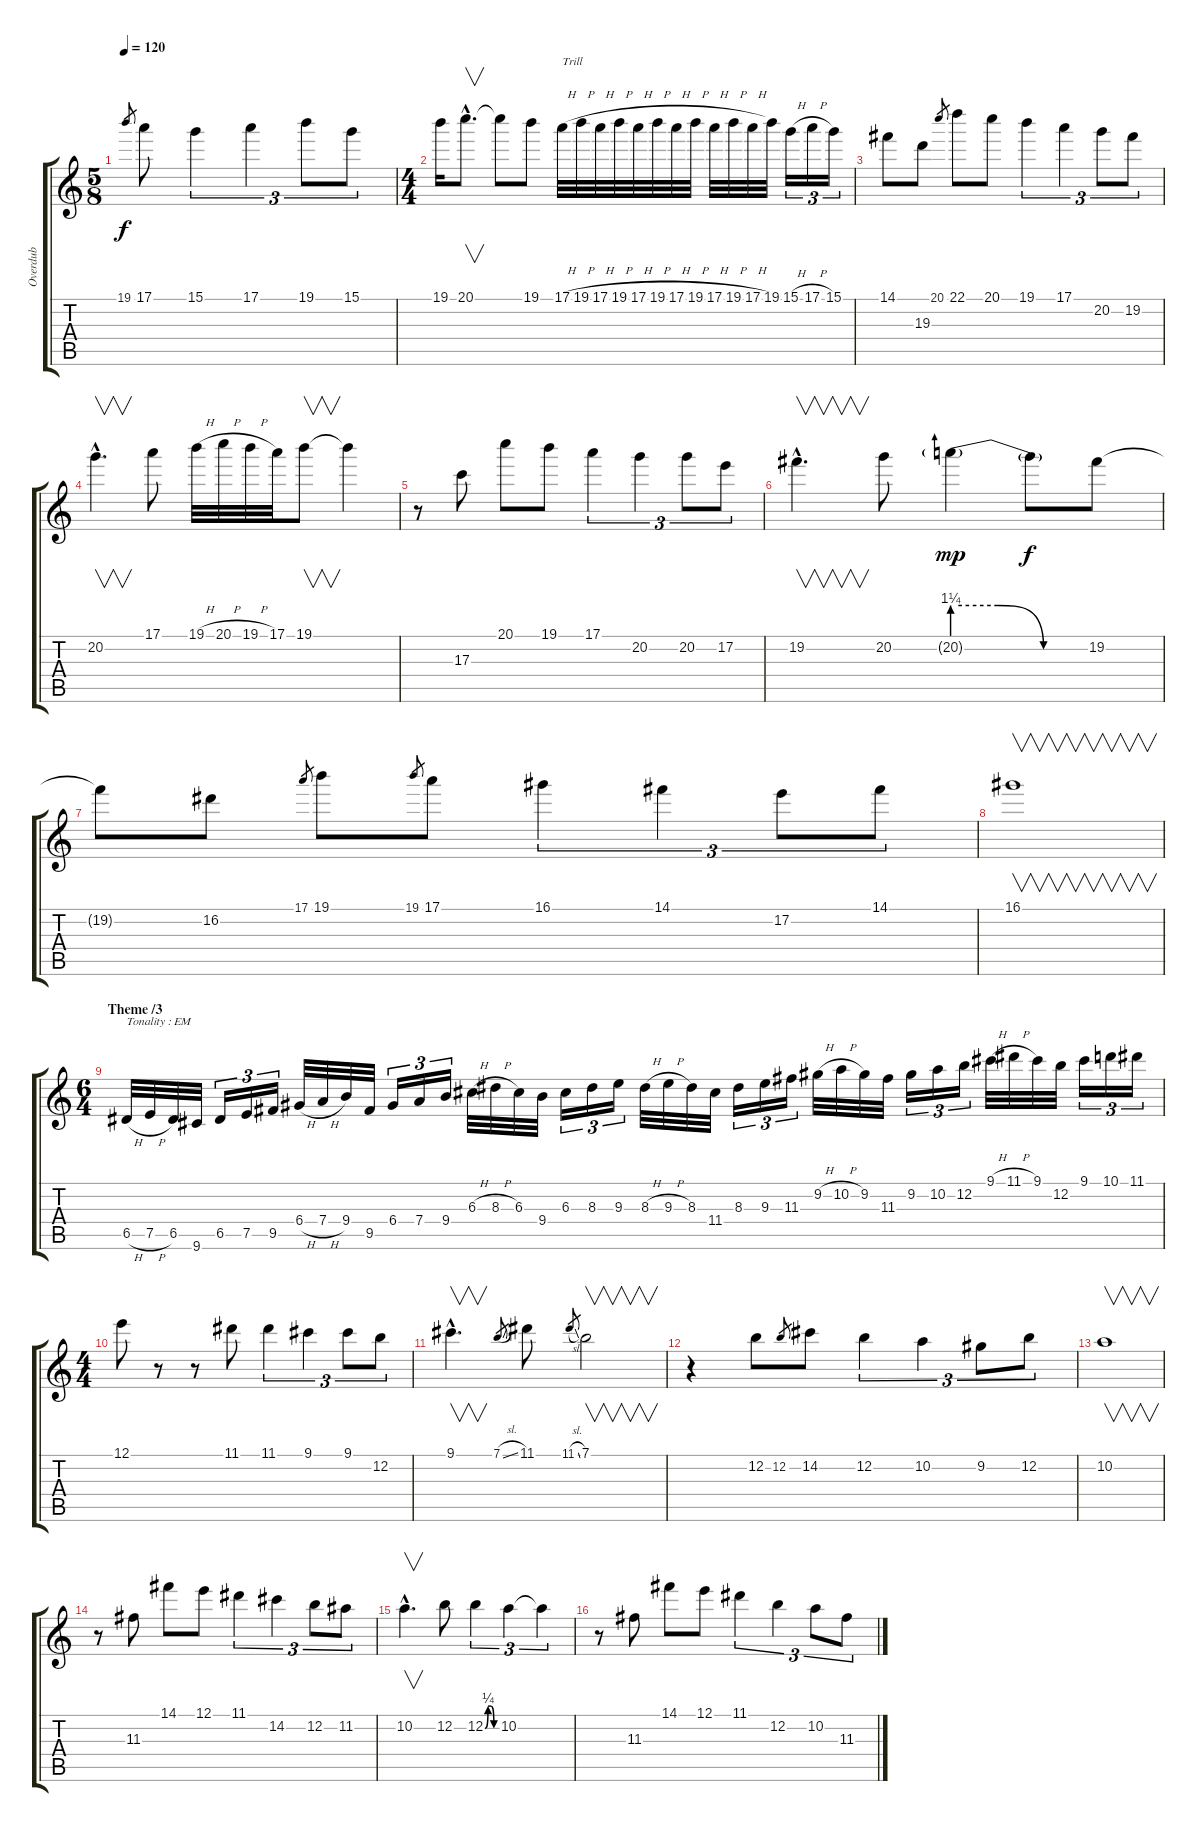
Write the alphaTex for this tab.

\track ("Overdub" "Overdub") {instrument fretlessbass}
\staff {score tabs}
\tuning (E4 B3 G3 D3 A2 E2) {hide}
\ts (5 8)
\tempo 120
\clef g2
\ks c
19.1.8{gr dy f} 17.1.8 15.1.4{tu (3 2)} 17.1.4{tu (3 2)} 19.1.8{tu (3 2)} 15.1.8{tu (3 2)} |
\ts (4 4)
19.1.16 20.1{hac}.8{v d} 20.1{t}.8 19.1.8 17.1{h}.32{txt "Trill"} 19.1{h}.32 17.1{h}.32 19.1{h}.32 17.1{h}.32 19.1{h}.32 17.1{h}.32 19.1{h}.32 17.1{h}.32 19.1{h}.32 17.1{h}.32 19.1.32 15.1{h}.16{tu (3 2)} 17.1{h}.16{tu (3 2)} 15.1.16{tu (3 2)} |
14.1.8 19.3.8 20.1.8{gr} 22.1.8 20.1.8 19.1.4{tu (3 2)} 17.1.4{tu (3 2)} 20.2.8{tu (3 2)} 19.2.8{tu (3 2)} |
20.2{hac}.4{v d} 17.1.8 19.1{h}.32 20.1{h}.32 19.1{h}.32 17.1.32 19.1.8{v} 19.1{t}.4 |
r.8 17.3.8 20.1.8 19.1.8 17.1.4{tu (3 2)} 20.2.4{tu (3 2)} 20.2.8{tu (3 2)} 17.2.8{tu (3 2)} |
19.2{hac}.4{v d} 20.2.8 20.2{be (custom 0 5 20 5 40 0 60 0) g}.4{dy mp} 20.2{t}.8{dy f} 19.2.8 |
19.2{t}.8 16.2.8 17.1.8{gr} 19.1.8 19.1.8{gr} 17.1.8 16.1.4{tu (3 2)} 14.1.4{tu (3 2)} 17.2.8{tu (3 2)} 14.1.8{tu (3 2)} |
16.1.1{v} |
\ts (6 4)
\section ("" "Theme /3")
6.5{h}.32{txt "Tonality : EM"} 7.5{h}.32 6.5.32 9.6.32 6.5.16{tu (3 2)} 7.5.16{tu (3 2)} 9.5.16{tu (3 2)} 6.4{h}.32 7.4{h}.32 9.4.32 9.5.32 6.4.16{tu (3 2)} 7.4.16{tu (3 2)} 9.4.16{tu (3 2)} 6.3{h}.32 8.3{h}.32 6.3.32 9.4.32 6.3.16{tu (3 2)} 8.3.16{tu (3 2)} 9.3.16{tu (3 2)} 8.3{h}.32 9.3{h}.32 8.3.32 11.4.32 8.3.16{tu (3 2)} 9.3.16{tu (3 2)} 11.3.16{tu (3 2)} 9.2{h}.32 10.2{h}.32 9.2.32 11.3.32 9.2.16{tu (3 2)} 10.2.16{tu (3 2)} 12.2.16{tu (3 2)} 9.1{h}.32 11.1{h}.32 9.1.32 12.2.32 9.1.16{tu (3 2)} 10.1.16{tu (3 2)} 11.1.16{tu (3 2)} |
\ts (4 4)
12.1.8 r.8 r.8 11.1.8 11.1.4{tu (3 2)} 9.1.4{tu (3 2)} 9.1.8{tu (3 2)} 12.2.8{tu (3 2)} |
9.1{hac}.4{v d} 7.1{sl}.8{gr} 11.1.8 11.1{sl}.8{gr} 7.1.2{v} |
r.4 12.2.8 12.2.8{gr} 14.2.8 12.2.4{tu (3 2)} 10.2.4{tu (3 2)} 9.2.8{tu (3 2)} 12.2.8{tu (3 2)} |
10.2.1{v} |
r.8 11.3.8 14.1.8 12.1.8 11.1.4{tu (3 2)} 14.2.4{tu (3 2)} 12.2.8{tu (3 2)} 11.2.8{tu (3 2)} |
10.2{hac}.4{v d} 12.2.8 12.2{be (custom 0 0 15 1 30 1 45 0 60 0)}.4{tu (3 2)} 10.2.4{tu (3 2)} 10.2{t}.4{tu (3 2)} |
r.8 11.3.8 14.1.8 12.1.8 11.1.4{tu (3 2)} 12.2.4{tu (3 2)} 10.2.8{tu (3 2)} 11.3.8{tu (3 2)}
